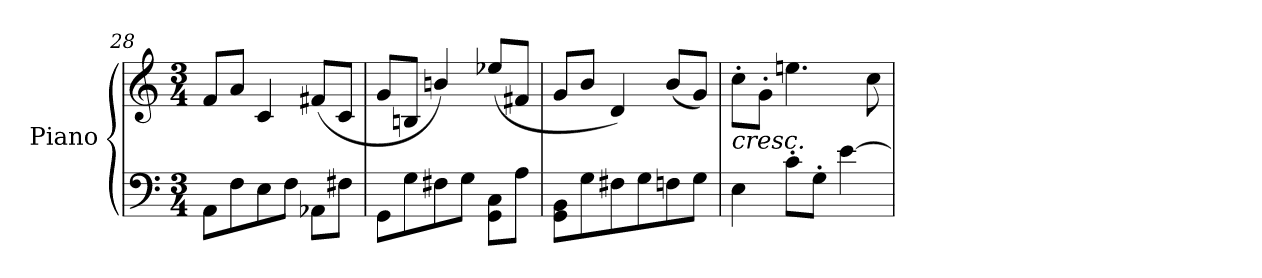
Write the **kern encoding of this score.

**kern	**kern
*part1	*part1
*staff2	*staff1
*I"Piano	*
*I'Pno.	*
*clefF4	*clefG2
*k[]	*k[]
*M3/4	*M3/4
=28	=28
8AA\L	8f/L
8F\	8a/J
8E\	4c/
8F\J	.
8AA-X\L	(<8f#X/L
8F#X\J	8c/J
=29	=29
8GG\L	8g/L
8G\	8Bn/J
8F#X\	4bn/)
8G\J	.
8GG\ 8C\L	(<8ee-X/L
8A\J	8f#X/J
=30	=30
8GG\ 8BB\L	8g/L
8G\	8b/J
8F#X\	4d/)
8G\	.
8Fn\	(<8b/L
8G\J	8g/J)
!!LO:LB:g=z
=31	=31
!	!LO:TX:b:i:t=cresc.
4E\	8cc'\L
.	8g'\J
8c'\L	4.een\
8G'\J	.
[4e\	.
.	8cc\
=	=
*-	*-
